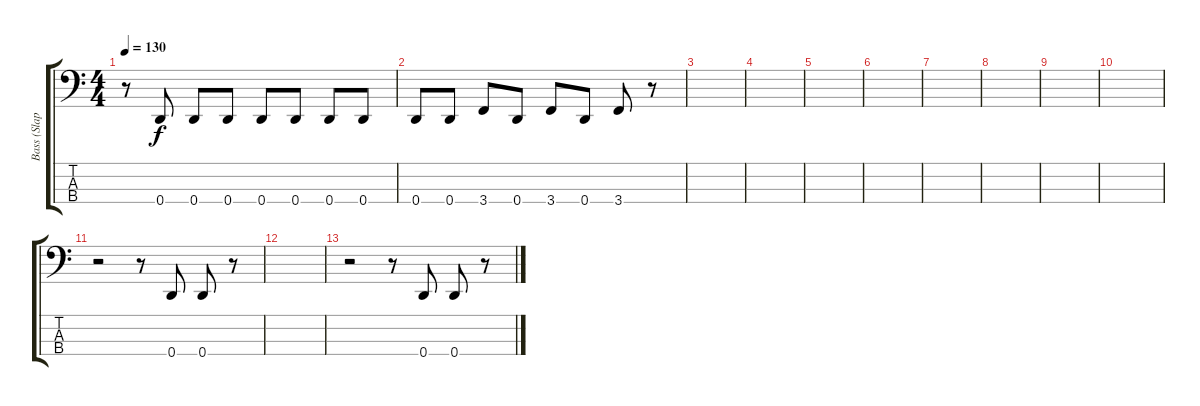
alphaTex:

\track ("Bass (Slap-Overdub)" "Bass (Slap") {instrument slapbass1}
\staff {score tabs}
\tuning (G2 D2 A1 D1) {hide}
\ts (4 4)
\tempo 130
\clef f4
\ks c
r.8{dy f} 0.4.8 0.4.8 0.4.8 0.4.8 0.4.8 0.4.8 0.4.8 |
0.4.8 0.4.8 3.4.8 0.4.8 3.4.8 0.4.8 3.4.8 r.8 |
|
|
|
|
|
|
|
|
r.2 r.8 0.4.8 0.4.8 r.8 |
|
r.2 r.8 0.4.8 0.4.8 r.8
